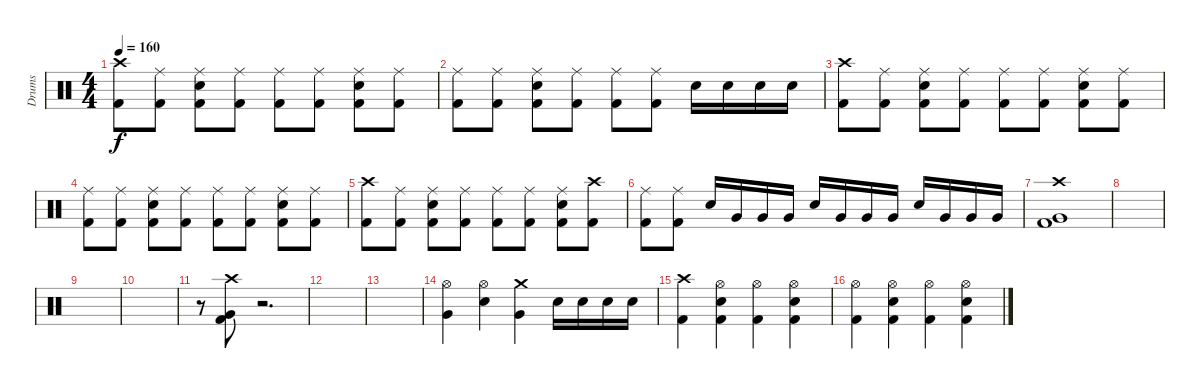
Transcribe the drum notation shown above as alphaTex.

\track ("Drums" "Drums") {instrument percussion}
\staff {score}
\articulation defaults
\ts (4 4)
\tempo 160
\clef neutral
\ks c
("Crash high (hit)" "Kick (hit) 2").8{dy f} ("Ride (middle)" "Kick (hit) 2").8 ("Ride (middle)" "Snare (hit) 2" "Kick (hit) 2").8 ("Ride (middle)" "Kick (hit) 2").8 ("Ride (middle)" "Kick (hit) 2").8 ("Ride (middle)" "Kick (hit) 2").8 ("Ride (middle)" "Snare (hit) 2" "Kick (hit) 2").8 ("Ride (middle)" "Kick (hit) 2").8 |
("Ride (middle)" "Kick (hit) 2").8 ("Ride (middle)" "Kick (hit) 2").8 ("Ride (middle)" "Snare (hit) 2" "Kick (hit) 2").8 ("Ride (middle)" "Kick (hit) 2").8 ("Ride (middle)" "Kick (hit) 2").8 ("Ride (middle)" "Kick (hit) 2").8 "Snare (hit) 2".16 "Snare (hit) 2".16 "Snare (hit) 2".16 "Snare (hit) 2".16 |
("Crash high (hit)" "Kick (hit) 2").8 ("Ride (middle)" "Kick (hit) 2").8 ("Ride (middle)" "Snare (hit) 2" "Kick (hit) 2").8 ("Ride (middle)" "Kick (hit) 2").8 ("Ride (middle)" "Kick (hit) 2").8 ("Ride (middle)" "Kick (hit) 2").8 ("Ride (middle)" "Snare (hit) 2" "Kick (hit) 2").8 ("Ride (middle)" "Kick (hit) 2").8 |
("Ride (middle)" "Kick (hit) 2").8 ("Ride (middle)" "Kick (hit) 2").8 ("Ride (middle)" "Snare (hit) 2" "Kick (hit) 2").8 ("Ride (middle)" "Kick (hit) 2").8 ("Ride (middle)" "Kick (hit) 2").8 ("Ride (middle)" "Kick (hit) 2").8 ("Ride (middle)" "Snare (hit) 2" "Kick (hit) 2").8 ("Ride (middle)" "Kick (hit) 2").8 |
("Crash high (hit)" "Kick (hit) 2").8 ("Ride (middle)" "Kick (hit) 2").8 ("Ride (middle)" "Snare (hit) 2" "Kick (hit) 2").8 ("Ride (middle)" "Kick (hit) 2").8 ("Ride (middle)" "Kick (hit) 2").8 ("Ride (middle)" "Kick (hit) 2").8 ("Ride (middle)" "Snare (hit) 2" "Kick (hit) 2").8 ("Crash high (hit)" "Kick (hit) 2").8 |
("Ride (middle)" "Kick (hit) 2").8 ("Ride (middle)" "Kick (hit) 2").8 "Snare (hit) 2".16 "Very Low Tom (hit)".16 "Very Low Tom (hit)".16 "Very Low Tom (hit)".16 "Snare (hit) 2".16 "Very Low Tom (hit)".16 "Very Low Tom (hit)".16 "Very Low Tom (hit)".16 "Snare (hit) 2".16 "Very Low Tom (hit)".16 "Very Low Tom (hit)".16 "Very Low Tom (hit)".16 |
("Crash high (hit)" "Very Low Tom (hit)" "Kick (hit) 2").1 |
|
|
|
r.8 ("Crash high (hit)" "Very Low Tom (hit)" "Kick (hit) 2").8 r.2{d} |
|
|
("Hi-Hat (open)" "Very Low Tom (hit)").4 ("Hi-Hat (open)" "Snare (hit) 2").4 ("Crash medium (hit)" "Very Low Tom (hit)").4 "Snare (hit) 2".16 "Snare (hit) 2".16 "Snare (hit) 2".16 "Snare (hit) 2".16 |
("Crash high (hit)" "Kick (hit) 2").4 ("Hi-Hat (open)" "Snare (hit) 2" "Kick (hit) 2").4 ("Hi-Hat (open)" "Kick (hit) 2").4 ("Hi-Hat (open)" "Snare (hit) 2" "Kick (hit) 2").4 |
("Hi-Hat (open)" "Kick (hit) 2").4 ("Hi-Hat (open)" "Snare (hit) 2" "Kick (hit) 2").4 ("Hi-Hat (open)" "Kick (hit) 2").4 ("Hi-Hat (open)" "Snare (hit) 2" "Kick (hit) 2").4
